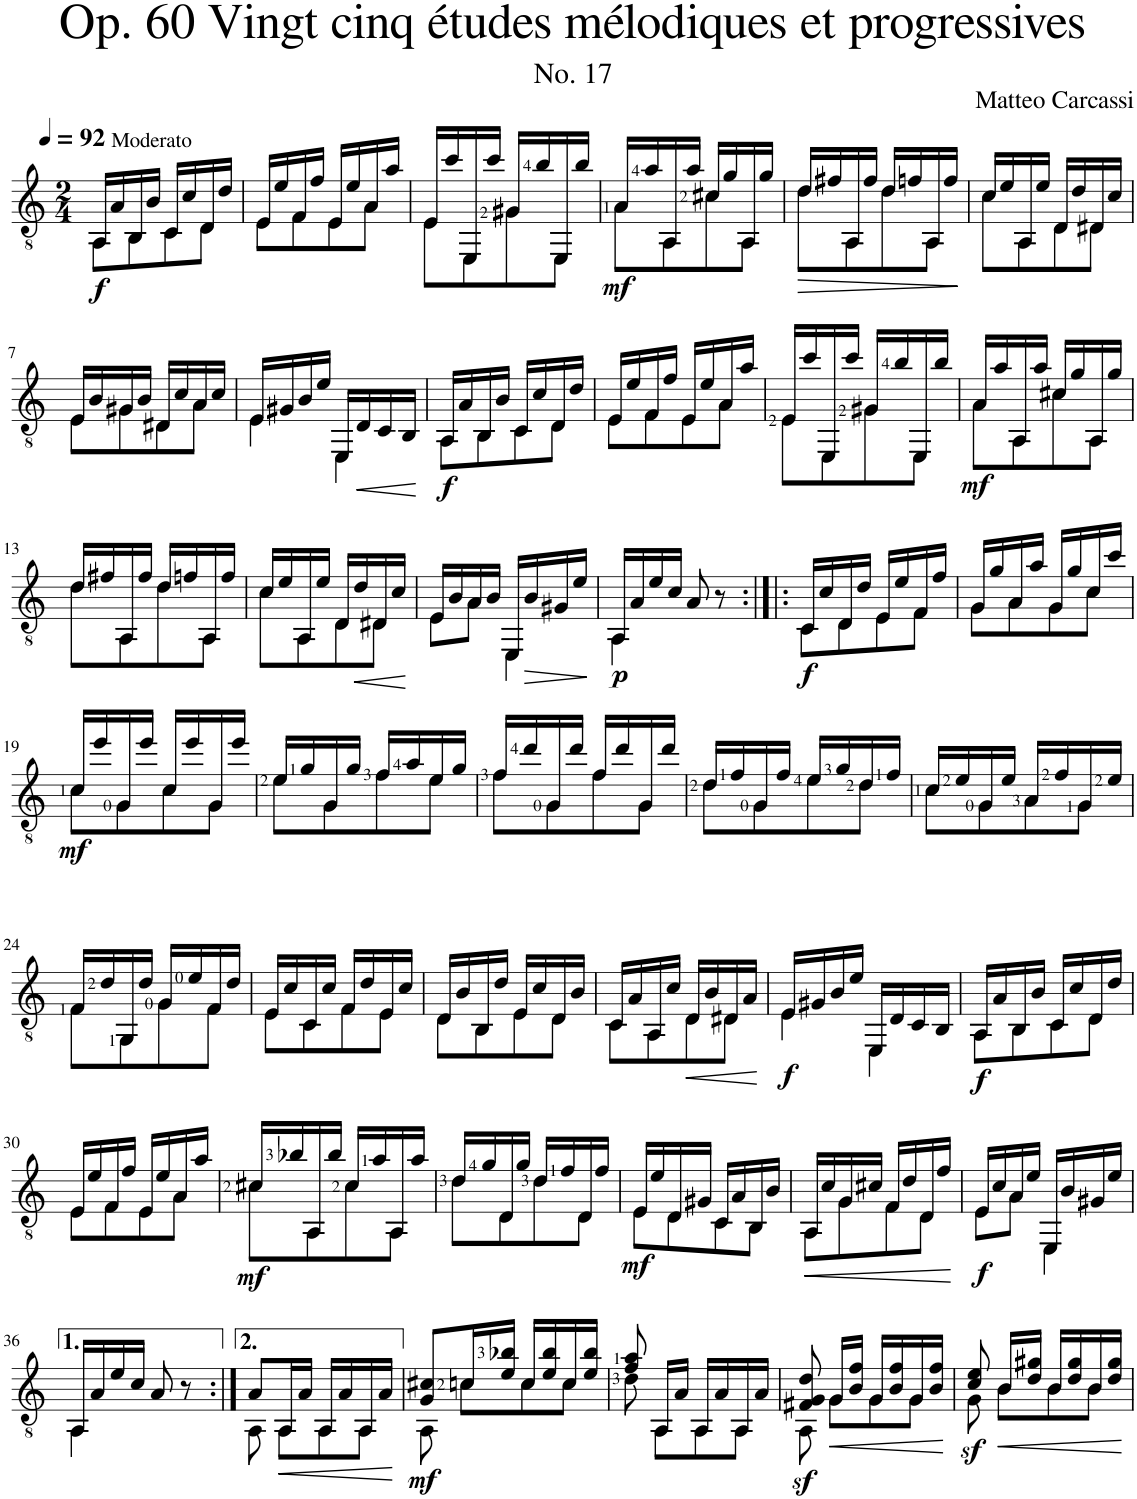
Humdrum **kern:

**kern	**dynam
*part1	*part1
*staff1	*staff1
*I"Classical Guitar	*
*I'Guit.	*
*clefGv2	*
*k[]	*
*M2/4	*
*MM92	*
=1	=1
*^	*
!LO:TX:a:t=Moderato	!	!
!	!	!LO:DY:b
16AA/LL	8AA\L	f
16A/	.	.
16BB/	8BB\	.
16B/JJ	.	.
16C/LL	8C\	.
16c/	.	.
16D/	8D\J	.
16d/JJ	.	.
=2	=2	=2
16E/LL	8E\L	.
16e/	.	.
16F/	8F\	.
16f/JJ	.	.
16E/LL	8E\	.
16e/	.	.
16A/	8A\J	.
16a/JJ	.	.
=3	=3	=3
16E/LL	8E\L	.
16cc/	.	.
16EE/	8EE\	.
16cc/JJ	.	.
16G#X/LL	8G#\	.
16b/	.	.
16EE/	8EE\J	.
16b/JJ	.	.
=4	=4	=4
!	!	!LO:DY:b
16A/LL	8A\L	mf
16a/	.	.
16AA/	8AA\	.
16a/JJ	.	.
16c#X/LL	8c#\	.
16g/	.	.
16AA/	8AA\J	.
16g/JJ	.	.
=5	=5	=5
!	!	!LO:HP:b
16d/LL	8d\L	>
16f#X/	.	.
16AA/	8AA\	.
16f#/JJ	.	.
16d/LL	8d\	.
16fn/	.	.
16AA/	8AA\J	.
16f/JJ	.	.
*v	*v	*
.	]
=6	=6
*^	*
16c/LL	8c\L	.
16e/	.	.
16AA/	8AA\	.
16e/JJ	.	.
16D/LL	8D\	.
16d/	.	.
16D#X/	8D#\J	.
16c/JJ	.	.
!!LO:LB:g=z	!!
=7	=7	=7
16E/LL	8E\L	.
16B/	.	.
16G#X/	8G#\	.
16B/JJ	.	.
16D#X/LL	8D#\	.
16c/	.	.
16A/	8A\J	.
16c/JJ	.	.
=8	=8	=8
16E/LL	4E\	.
16G#X/	.	.
16B/	.	.
16e/JJ	.	.
16EE/LL	4EE\	.
!	!	!LO:HP:b
16D/	.	<
16C/	.	.
16BB/JJ	.	.
*v	*v	*
.	[
=9	=9
*^	*
!	!	!LO:DY:b
16AA/LL	8AA\L	f
16A/	.	.
16BB/	8BB\	.
16B/JJ	.	.
16C/LL	8C\	.
16c/	.	.
16D/	8D\J	.
16d/JJ	.	.
=10	=10	=10
16E/LL	8E\L	.
16e/	.	.
16F/	8F\	.
16f/JJ	.	.
16E/LL	8E\	.
16e/	.	.
16A/	8A\J	.
16a/JJ	.	.
=11	=11	=11
16E/LL	8E\L	.
16cc/	.	.
16EE/	8EE\	.
16cc/JJ	.	.
16G#X/LL	8G#\	.
16b/	.	.
16EE/	8EE\J	.
16b/JJ	.	.
=12	=12	=12
!	!	!LO:DY:b
16A/LL	8A\L	mf
16a/	.	.
16AA/	8AA\	.
16a/JJ	.	.
16c#X/LL	8c#\	.
16g/	.	.
16AA/	8AA\J	.
16g/JJ	.	.
!!LO:LB:g=z	!!
=13	=13	=13
16d/LL	8d\L	.
16f#X/	.	.
16AA/	8AA\	.
16f#/JJ	.	.
16d/LL	8d\	.
16fn/	.	.
16AA/	8AA\J	.
16f/JJ	.	.
=14	=14	=14
16c/LL	8c\L	.
16e/	.	.
16AA/	8AA\	.
16e/JJ	.	.
16D/LL	8D\	.
!	!	!LO:HP:b
16d/	.	<
16D#X/	8D#\J	.
16c/JJ	.	.
*v	*v	*
.	[
=15	=15
*^	*
16E/LL	8E\L	.
16B/	.	.
16A/	8A\J	.
16B/JJ	.	.
16EE/LL	4EE\	.
!	!	!LO:HP:b
16B/	.	>
16G#X/	.	.
16e/JJ	.	.
*v	*v	*
.	]
=16	=16
*^	*
!	!	!LO:DY:b
16AA/LL	4AA\	p
16A/	.	.
16e/	.	.
16c/JJ	.	.
8A/	4ryy	.
8r	.	.
=17:|!|:	=17:|!|:	=17:|!|:
!	!	!LO:DY:b
16C/LL	8C\L	f
16c/	.	.
16D/	8D\	.
16d/JJ	.	.
16E/LL	8E\	.
16e/	.	.
16F/	8F\J	.
16f/JJ	.	.
=18	=18	=18
16G/LL	8G\L	.
16g/	.	.
16A/	8A\	.
16a/JJ	.	.
16G/LL	8G\	.
16g/	.	.
16c/	8c\J	.
16cc/JJ	.	.
!!LO:LB:g=z	!!
=19	=19	=19
!	!	!LO:DY:b
16c/LL	8c\L	mf
16ee/	.	.
16G/	8G\	.
16ee/JJ	.	.
16c/LL	8c\	.
16ee/	.	.
16G/	8G\J	.
16ee/JJ	.	.
=20	=20	=20
16e/LL	8e\L	.
16g/	.	.
16G/	8G\	.
16g/JJ	.	.
16f/LL	8f\	.
16a/	.	.
16e/	8e\J	.
16g/JJ	.	.
=21	=21	=21
16f/LL	8f\L	.
16dd/	.	.
16G/	8G\	.
16dd/JJ	.	.
16f/LL	8f\	.
16dd/	.	.
16G/	8G\J	.
16dd/JJ	.	.
=22	=22	=22
16d/LL	8d\L	.
16f/	.	.
16G/	8G\	.
16f/JJ	.	.
16e/LL	8e\	.
16g/	.	.
16d/	8d\J	.
16f/JJ	.	.
=23	=23	=23
16c/LL	8c\L	.
16e/	.	.
16G/	8G\	.
16e/JJ	.	.
16A/LL	8A\	.
16f/	.	.
16G/	8G\J	.
16e/JJ	.	.
!!LO:LB:g=z	!!
=24	=24	=24
16F/LL	8F\L	.
16d/	.	.
16GG/	8GG\	.
16d/JJ	.	.
16G/LL	8G\	.
16e/	.	.
16F/	8F\J	.
16d/JJ	.	.
=25	=25	=25
16E/LL	8E\L	.
16c/	.	.
16C/	8C\	.
16c/JJ	.	.
16F/LL	8F\	.
16d/	.	.
16E/	8E\J	.
16c/JJ	.	.
=26	=26	=26
16D/LL	8D\L	.
16B/	.	.
16BB/	8BB\	.
16d/JJ	.	.
16E/LL	8E\	.
16c/	.	.
16D/	8D\J	.
16B/JJ	.	.
=27	=27	=27
16C/LL	8C\L	.
16A/	.	.
16AA/	8AA\	.
16c/JJ	.	.
!	!	!LO:HP:b
16D/LL	8D\	<
16B/	.	.
16D#X/	8D#\J	.
16A/JJ	.	.
*v	*v	*
.	[
=28	=28
*^	*
!	!	!LO:DY:b
16E/LL	4E\	f
16G#X/	.	.
16B/	.	.
16e/JJ	.	.
16EE/LL	4EE\	.
16D/	.	.
16C/	.	.
16BB/JJ	.	.
=29	=29	=29
!	!	!LO:DY:b
16AA/LL	8AA\L	f
16A/	.	.
16BB/	8BB\	.
16B/JJ	.	.
16C/LL	8C\	.
16c/	.	.
16D/	8D\J	.
16d/JJ	.	.
!!LO:LB:g=z	!!
=30	=30	=30
16E/LL	8E\L	.
16e/	.	.
16F/	8F\	.
16f/JJ	.	.
16E/LL	8E\	.
16e/	.	.
16A/	8A\J	.
16a/JJ	.	.
=31	=31	=31
!	!	!LO:DY:b
16c#X/LL	8c#\L	mf
16b-X/	.	.
16AA/	8AA\	.
16b-/JJ	.	.
16c#/LL	8c#\	.
16a/	.	.
16AA/	8AA\J	.
16a/JJ	.	.
=32	=32	=32
16d/LL	8d\L	.
16g/	.	.
16D/	8D\	.
16g/JJ	.	.
16d/LL	8d\	.
16f/	.	.
16D/	8D\J	.
16f/JJ	.	.
=33	=33	=33
!	!	!LO:DY:b
16E/LL	8E\L	mf
16e/	.	.
16D/	8D\	.
16G#X/JJ	.	.
16C/LL	8C\	.
16A/	.	.
16BB/	8BB\J	.
16B/JJ	.	.
=34	=34	=34
!	!	!LO:HP:b
16AA/LL	8AA\L	<
16c/	.	.
16G/	8G\	.
16c#X/JJ	.	.
16F/LL	8F\	.
16d/	.	.
16D/	8D\J	.
16f/JJ	.	.
*v	*v	*
.	[
=35	=35
*^	*
!	!	!LO:DY:b
16E/LL	8E\L	f
16c/	.	.
16A/	8A\J	.
16e/JJ	.	.
16EE/LL	4EE\	.
16B/	.	.
16G#X/	.	.
16e/JJ	.	.
!!LO:LB:g=z	!!
=36	=36	=36
16AA/LL	4AA\	.
16A/	.	.
16e/	.	.
16c/JJ	.	.
8A/	4ryy	.
8r	.	.
=37:|!	=37:|!	=37:|!
8A/L	8AA\	.
!	!	!LO:HP:b
16AA/L	8AA\L	<
16A/JJ	.	.
16AA/LL	8AA\	.
16A/	.	.
16AA/	8AA\J	.
16A/JJ	.	.
*v	*v	*
.	[
=38	=38
*^	*
!	!	!LO:DY:b
8G/ 8c#X/L	8AA\	mf
16cn/L	8c\L	.
16e/ 16b-X/JJ	.	.
16c/LL	8c\	.
16e/ 16b-/	.	.
16c/	8c\J	.
16e/ 16b-/JJ	.	.
=39	=39	=39
8f/ 8a/	8d\	.
16AA/LL	8AA\L	.
16A/JJ	.	.
16AA/LL	8AA\	.
16A/	.	.
16AA/	8AA\J	.
16A/JJ	.	.
=40	=40	=40
!	!	!LO:DY:b
8F#X/ 8G/ 8d/	8AA\	sf
!	!	!LO:HP:b
16G/LL	8G\L	<
16B/ 16f/JJ	.	.
16G/LL	8G\	.
16B/ 16f/	.	.
16G/	8G\J	.
16B/ 16f/JJ	.	.
*v	*v	*
.	[
=41	=41
*^	*
!	!	!LO:DY:b
8c/ 8e/	8G\	sf
!	!	!LO:HP:b
16B/LL	8B\L	<
16d/ 16g#X/JJ	.	.
16B/LL	8B\	.
16d/ 16g#/	.	.
16B/	8B\J	.
16d/ 16g#/JJ	.	.
*v	*v	*
.	[
=	=
*-	*-
